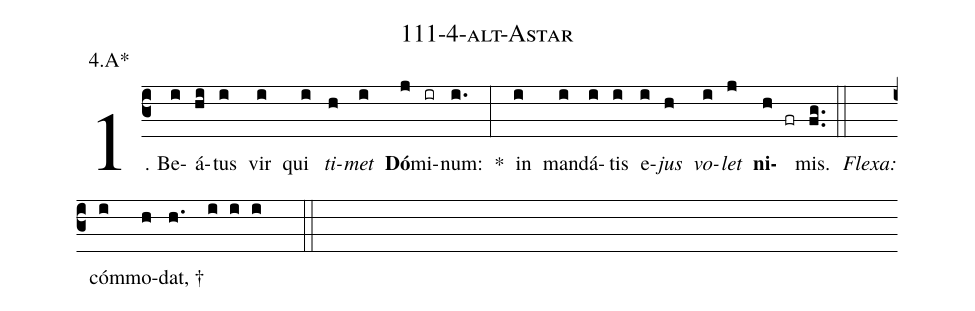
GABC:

name: 111-4-alt-Astar;
annotation: 4.A*;
%%
(c3)1. Be(i)á(hi)tus(i) vir(i) qui(i) <i>ti</i>(h)<i>met</i>(i) <b>Dó</b>(j)mi(ir)num:(i.) *(:) in(i) man(i)dá(i)tis(i) e(i)<i>jus</i>(h) <i>vo</i>(i)<i>let</i>(j) <b>ni</b>(h fr)mis.(fg..) (::)
<i>Flexa:</i>(////)  cóm(i)mo(h)dat, †(h./// i i i  ::)
